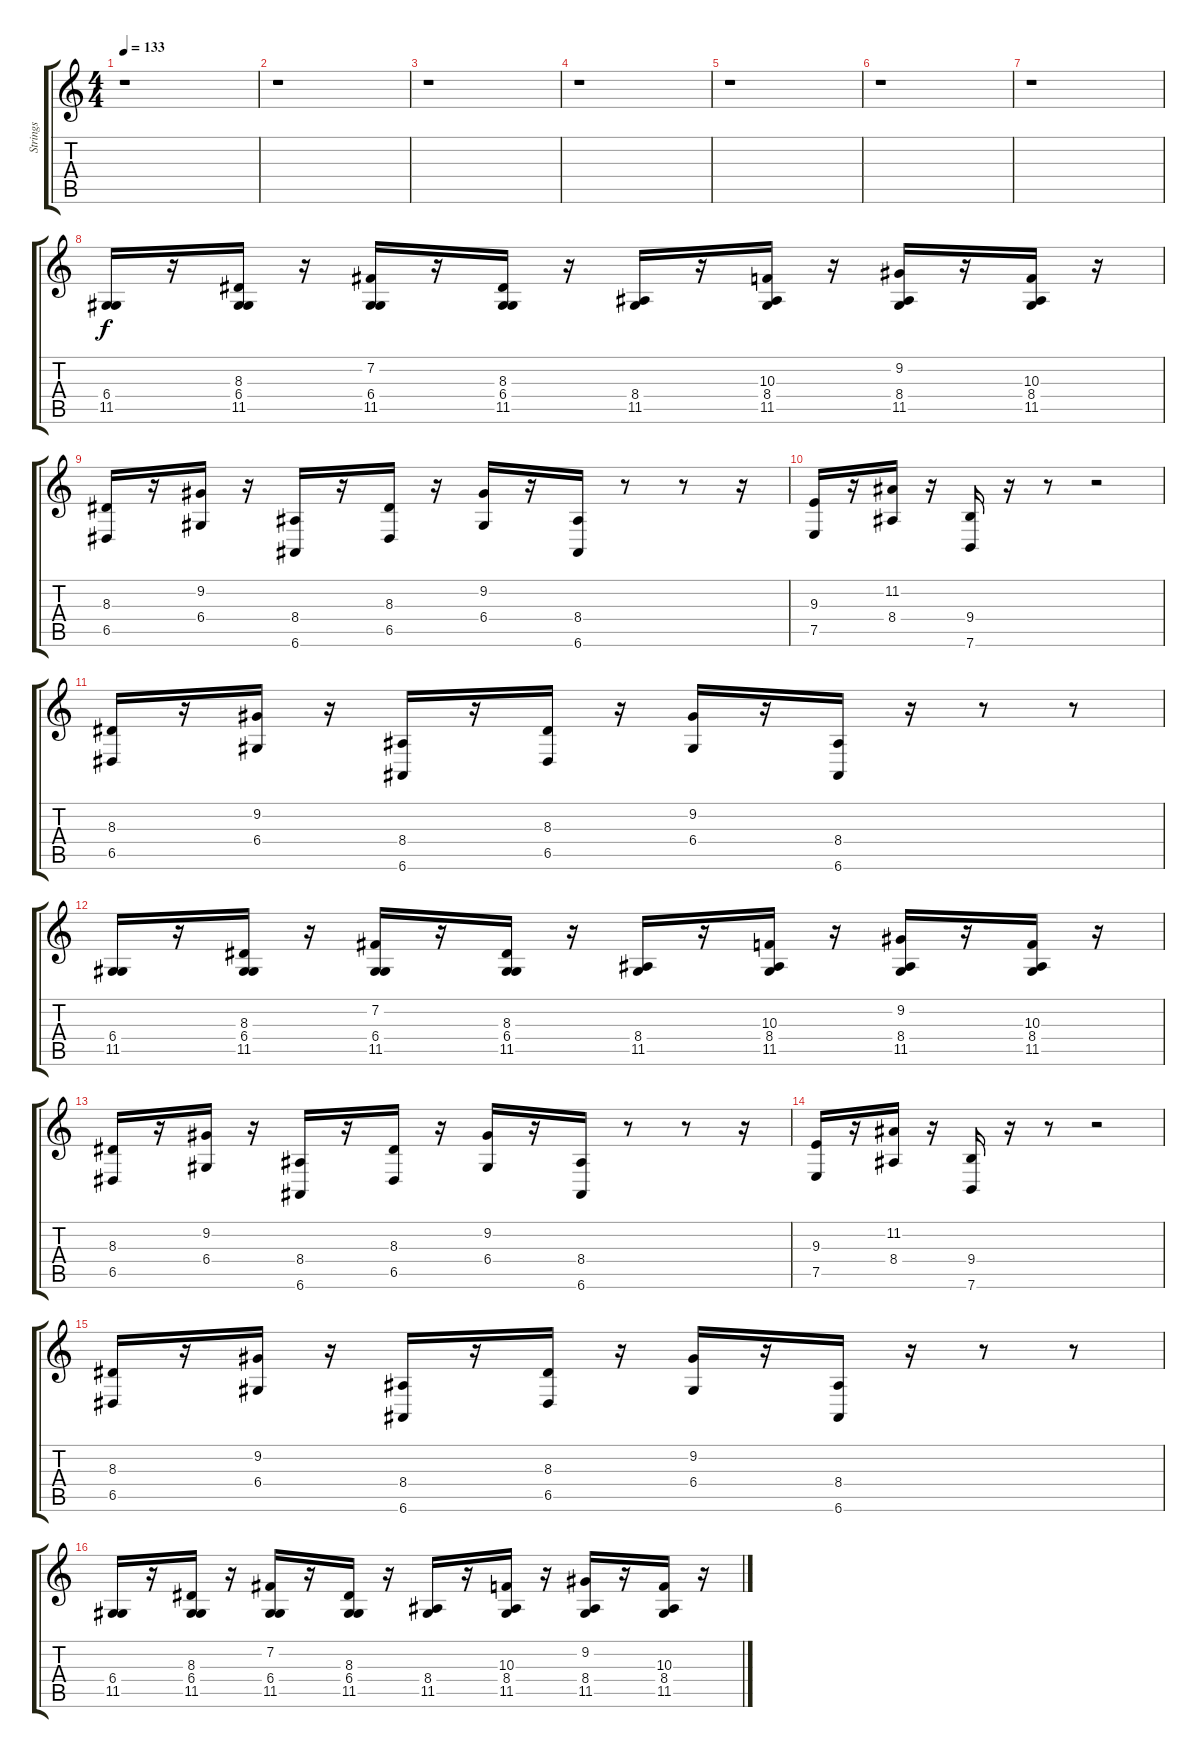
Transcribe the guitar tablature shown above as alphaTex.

\track ("Strings" "Strings") {instrument stringensemble1}
\staff {score tabs}
\tuning (E4 B3 G3 D3 A2 E2) {hide}
\ts (4 4)
\tempo 133
\clef g2
\ks c
r.1{dy f instrument stringensemble1} |
r.1 |
r.1 |
r.1 |
r.1 |
r.1 |
r.1 |
(6.4 11.5).16 r.16 (8.3 6.4 11.5).16 r.16 (7.2 6.4 11.5).16 r.16 (8.3 6.4 11.5).16 r.16 (8.4 11.5).16 r.16 (10.3 8.4 11.5).16 r.16 (9.2 8.4 11.5).16 r.16 (10.3 8.4 11.5).16 r.16 |
(8.3 6.5).16 r.16 (9.2 6.4).16 r.16 (8.4 6.6).16 r.16 (8.3 6.5).16 r.16 (9.2 6.4).16 r.16 (8.4 6.6).16 r.8 r.8 r.16 |
(9.3 7.5).16 r.16 (11.2 8.4).16 r.16 (9.4 7.6).16 r.16 r.8 r.2 |
(8.3 6.5).16 r.16 (9.2 6.4).16 r.16 (8.4 6.6).16 r.16 (8.3 6.5).16 r.16 (9.2 6.4).16 r.16 (8.4 6.6).16 r.16 r.8 r.8 |
(6.4 11.5).16 r.16 (8.3 6.4 11.5).16 r.16 (7.2 6.4 11.5).16 r.16 (8.3 6.4 11.5).16 r.16 (8.4 11.5).16 r.16 (10.3 8.4 11.5).16 r.16 (9.2 8.4 11.5).16 r.16 (10.3 8.4 11.5).16 r.16 |
(8.3 6.5).16 r.16 (9.2 6.4).16 r.16 (8.4 6.6).16 r.16 (8.3 6.5).16 r.16 (9.2 6.4).16 r.16 (8.4 6.6).16 r.8 r.8 r.16 |
(9.3 7.5).16 r.16 (11.2 8.4).16 r.16 (9.4 7.6).16 r.16 r.8 r.2 |
(8.3 6.5).16 r.16 (9.2 6.4).16 r.16 (8.4 6.6).16 r.16 (8.3 6.5).16 r.16 (9.2 6.4).16 r.16 (8.4 6.6).16 r.16 r.8 r.8 |
(6.4 11.5).16 r.16 (8.3 6.4 11.5).16 r.16 (7.2 6.4 11.5).16 r.16 (8.3 6.4 11.5).16 r.16 (8.4 11.5).16 r.16 (10.3 8.4 11.5).16 r.16 (9.2 8.4 11.5).16 r.16 (10.3 8.4 11.5).16 r.16
